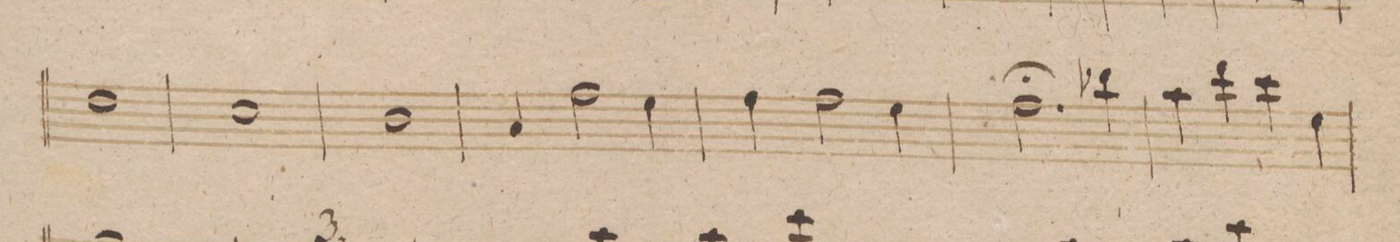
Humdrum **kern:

**kern	**dynam
*I"Oboe 1mo	*
*clefG2	*
*k[b-]	*
*met(c)	*
*M4/4	*
1dd	.
=266	=266
1cc	.
=267	=267
1b-	.
=268	=268
4a/	.
2ff\	.
4ee\	.
=269	=269
4ff\	.
2ff\	.
4ee\	.
=270	=270
2.ff;\	.
4bb-X\	.
=271	=271
4aa\	.
4ddd\	.
4ccc\	.
4ee\	.
=272	=272
*-	*-
